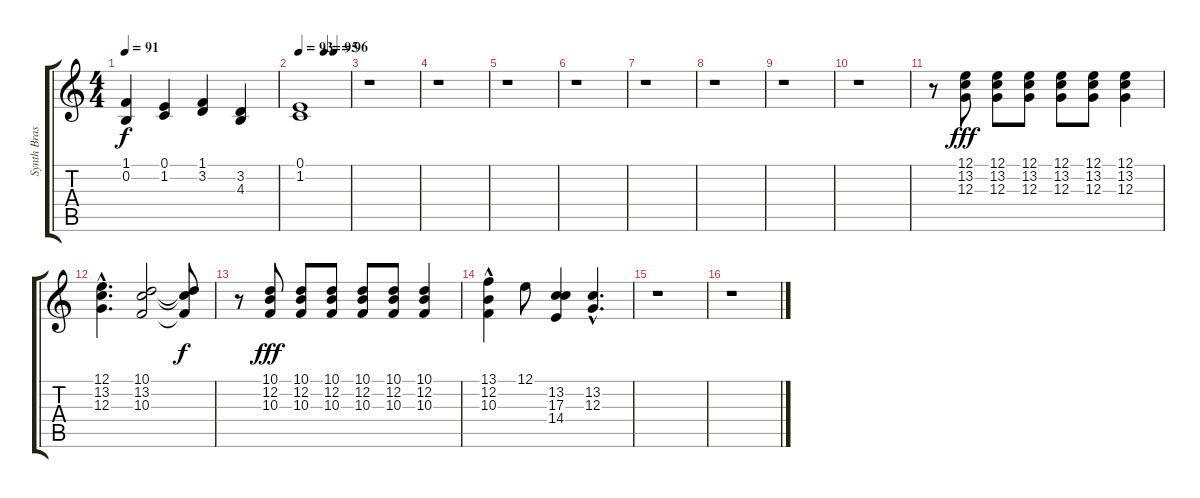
\track ("Synth Brass 1" "Synth Bras") {instrument synthbrass1}
\staff {score tabs}
\tuning (E4 B3 G3 D3 A2 E2) {hide}
\ts (4 4)
\tempo 91
\clef g2
\ks c
(1.1 0.2).4{dy f} (0.1 1.2).4 (1.1 3.2).4 (3.2 4.3).4 |
\tempo 93
\tempo (95 0.5)
\tempo (96 0.6875)
(0.1 1.2).1 |
r.1 |
r.1 |
r.1 |
r.1 |
r.1 |
r.1 |
r.1 |
r.1 |
r.8 (12.1 13.2 12.3).8{dy fff} (12.1 13.2 12.3).8 (12.1 13.2 12.3).8 (12.1 13.2 12.3).8 (12.1 13.2 12.3).8 (12.1 13.2 12.3).4 |
(12.1{hac} 13.2{hac} 12.3{hac}).4{d} (10.1 13.2 10.3).2 (10.1{t} 13.2{t} 10.3{t}).8{dy f} |
r.8 (10.1 12.2 10.3).8{dy fff} (10.1 12.2 10.3).8 (10.1 12.2 10.3).8 (10.1 12.2 10.3).8 (10.1 12.2 10.3).8 (10.1 12.2 10.3).4 |
(13.1 12.2{hac} 10.3{hac}).4 12.1.8 (13.2 17.3 14.4).4 (13.2{hac} 12.3{hac}).4{d} |
r.1 |
r.1
